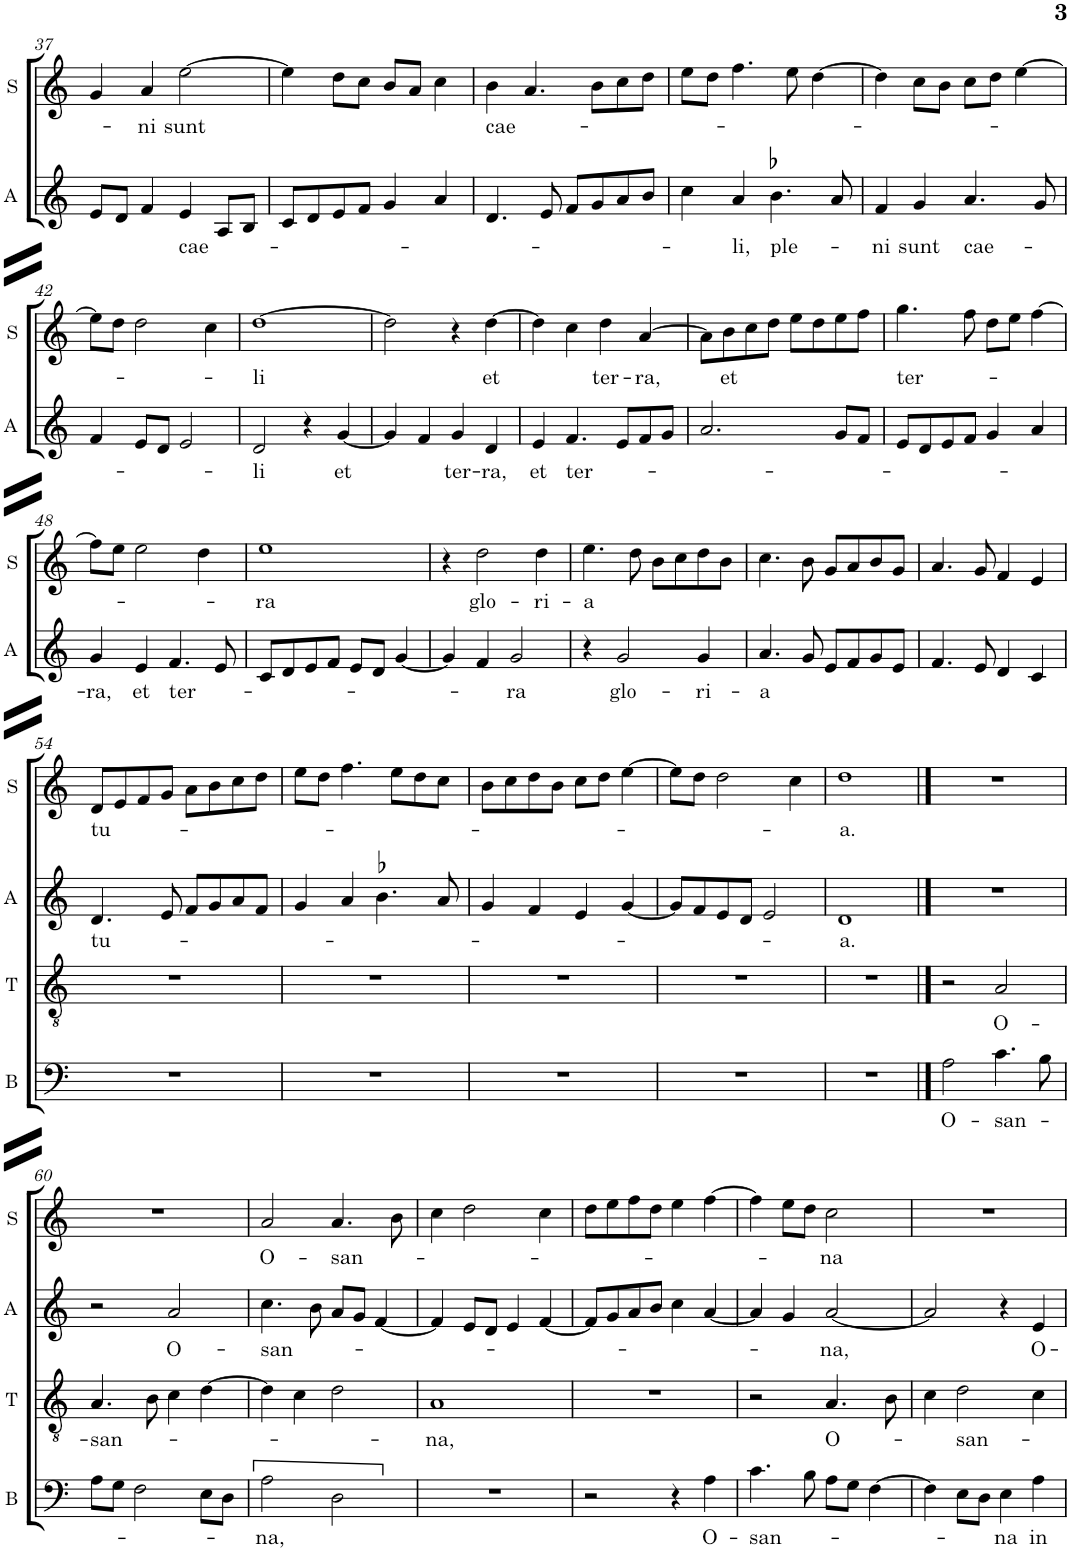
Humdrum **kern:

**kern	**text	**kern	**text	**kern	**text	**kern	**text
*part4	*part4	*part3	*part3	*part2	*part2	*part1	*part1
*staff4	*staff4	*staff3	*staff3	*staff2	*staff2	*staff1	*staff1
*I"B	*	*I"T	*	*I"A	*	*I"S	*
*I'B	*	*I'T	*	*I'A	*	*I'S	*
!!LO:PB:g=z
*clefF4	*	*clefGv2	*	*clefG2	*	*clefG2	*
*k[]	*	*k[]	*	*k[]	*	*k[]	*
*M2/2	*	*M2/2	*	*M2/2	*	*M2/2	*
*met(c|)	*	*met(c|)	*	*met(c|)	*	*met(c|)	*
=37	=37	=37	=37	=37	=37	=37	=37
1r	.	1r	.	8e/L	.	4g/	.
.	.	.	.	8d/J	.	.	.
!	!	!	!	!	!	!	!LO:LY:b
.	.	.	.	4f/	.	4a/	-ni
!	!	!	!	!	!LO:LY:b	!	!LO:LY:b
.	.	.	.	4e/	cae-	[2ee\	sunt
.	.	.	.	8A/L	.	.	.
.	.	.	.	8B/J	.	.	.
=38	=38	=38	=38	=38	=38	=38	=38
1r	.	1r	.	8c/L	.	4ee\]	.
.	.	.	.	8d/	.	.	.
.	.	.	.	8e/	.	8dd\L	.
.	.	.	.	8f/J	.	8cc\J	.
.	.	.	.	4g/	.	8b/L	.
.	.	.	.	.	.	8a/J	.
.	.	.	.	4a/	.	4cc\	.
=39	=39	=39	=39	=39	=39	=39	=39
!	!	!	!	!	!	!	!LO:LY:b
1r	.	1r	.	4.d/	.	4b\	cae-
.	.	.	.	.	.	4.a/	.
.	.	.	.	8e/	.	.	.
.	.	.	.	8f/L	.	.	.
.	.	.	.	8g/	.	8b\L	.
.	.	.	.	8a/	.	8cc\	.
.	.	.	.	8b/J	.	8dd\J	.
=40	=40	=40	=40	=40	=40	=40	=40
1r	.	1r	.	4cc\	.	8ee\L	.
.	.	.	.	.	.	8dd\J	.
!	!	!	!	!	!LO:LY:b	!	!
.	.	.	.	4a/	li,	4.ff\	.
!	!	!	!	!	!LO:LY:b	!	!
.	.	.	.	4.b-X\	ple-	.	.
.	.	.	.	.	.	8ee\	.
.	.	.	.	.	.	[4dd\	.
.	.	.	.	8a/	.	.	.
=41	=41	=41	=41	=41	=41	=41	=41
!	!	!	!	!	!LO:LY:b	!	!
1r	.	1r	.	4f/	-ni	4dd\]	.
!	!	!	!	!	!LO:LY:b	!	!
.	.	.	.	4g/	sunt	8cc\L	.
.	.	.	.	.	.	8b\J	.
!	!	!	!	!	!LO:LY:b	!	!
.	.	.	.	4.a/	cae-	8cc\L	.
.	.	.	.	.	.	8dd\J	.
.	.	.	.	.	.	[4ee\	.
.	.	.	.	8g/	.	.	.
!!LO:LB:g=z
=42	=42	=42	=42	=42	=42	=42	=42
1r	.	1r	.	4f/	.	8ee\L]	.
.	.	.	.	.	.	8dd\J	.
.	.	.	.	8e/L	.	2dd\	.
.	.	.	.	8d/J	.	.	.
.	.	.	.	2e/	.	.	.
.	.	.	.	.	.	4cc\	.
=43	=43	=43	=43	=43	=43	=43	=43
!	!	!	!	!	!LO:LY:b	!	!LO:LY:b
1r	.	1r	.	2d/	-li	[1dd	li
.	.	.	.	4r	.	.	.
!	!	!	!	!	!LO:LY:b	!	!
.	.	.	.	[4g/	et	.	.
=44	=44	=44	=44	=44	=44	=44	=44
1r	.	1r	.	4g/]	.	2dd\]	.
.	.	.	.	4f/	.	.	.
!	!	!	!	!	!LO:LY:b	!	!
.	.	.	.	4g/	ter-	4r	.
!	!	!	!	!	!LO:LY:b	!	!LO:LY:b
.	.	.	.	4d/	-ra,	[4dd\	et
=45	=45	=45	=45	=45	=45	=45	=45
!	!	!	!	!	!LO:LY:b	!	!
1r	.	1r	.	4e/	et	4dd\]	.
!	!	!	!	!	!LO:LY:b	!	!
.	.	.	.	4.f/	ter-	4cc\	.
!	!	!	!	!	!	!	!LO:LY:b
.	.	.	.	.	.	4dd\	ter-
.	.	.	.	8e/L	.	.	.
!	!	!	!	!	!	!	!LO:LY:b
.	.	.	.	8f/	.	[4a/	-ra,
.	.	.	.	8g/J	.	.	.
=46	=46	=46	=46	=46	=46	=46	=46
1r	.	1r	.	2.a/	.	8a\L]	.
!	!	!	!	!	!	!	!LO:LY:b
.	.	.	.	.	.	8b\	et
.	.	.	.	.	.	8cc\	.
.	.	.	.	.	.	8dd\J	.
.	.	.	.	.	.	8ee\L	.
.	.	.	.	.	.	8dd\	.
.	.	.	.	8g/L	.	8ee\	.
.	.	.	.	8f/J	.	8ff\J	.
=47	=47	=47	=47	=47	=47	=47	=47
!	!	!	!	!	!	!	!LO:LY:b
1r	.	1r	.	8e/L	.	4.gg\	ter-
.	.	.	.	8d/	.	.	.
.	.	.	.	8e/	.	.	.
.	.	.	.	8f/J	.	8ff\	.
.	.	.	.	4g/	.	8dd\L	.
.	.	.	.	.	.	8ee\J	.
.	.	.	.	4a/	.	[4ff\	.
!!LO:LB:g=z
=48	=48	=48	=48	=48	=48	=48	=48
!	!	!	!	!	!LO:LY:b	!	!
1r	.	1r	.	4g/	-ra,	8ff\L]	.
.	.	.	.	.	.	8ee\J	.
!	!	!	!	!	!LO:LY:b	!	!
.	.	.	.	4e/	et	2ee\	.
!	!	!	!	!	!LO:LY:b	!	!
.	.	.	.	4.f/	ter-	.	.
.	.	.	.	.	.	4dd\	.
.	.	.	.	8e/	.	.	.
=49	=49	=49	=49	=49	=49	=49	=49
!	!	!	!	!	!	!	!LO:LY:b
1r	.	1r	.	8c/L	.	1ee	-ra
.	.	.	.	8d/	.	.	.
.	.	.	.	8e/	.	.	.
.	.	.	.	8f/J	.	.	.
.	.	.	.	8e/L	.	.	.
.	.	.	.	8d/J	.	.	.
.	.	.	.	[4g/	.	.	.
=50	=50	=50	=50	=50	=50	=50	=50
1r	.	1r	.	4g/]	.	4r	.
!	!	!	!	!	!	!	!LO:LY:b
.	.	.	.	4f/	.	2dd\	glo-
!	!	!	!	!	!LO:LY:b	!	!
.	.	.	.	2g/	-ra	.	.
!	!	!	!	!	!	!	!LO:LY:b
.	.	.	.	.	.	4dd\	-ri-
=51	=51	=51	=51	=51	=51	=51	=51
!	!	!	!	!	!	!	!LO:LY:b
1r	.	1r	.	4r	.	4.ee\	-a
!	!	!	!	!	!LO:LY:b	!	!
.	.	.	.	2g/	glo-	.	.
.	.	.	.	.	.	8dd\	.
.	.	.	.	.	.	8b\L	.
.	.	.	.	.	.	8cc\	.
!	!	!	!	!	!LO:LY:b	!	!
.	.	.	.	4g/	-ri-	8dd\	.
.	.	.	.	.	.	8b\J	.
=52	=52	=52	=52	=52	=52	=52	=52
!	!	!	!	!	!LO:LY:b	!	!
1r	.	1r	.	4.a/	-a	4.cc\	.
.	.	.	.	8g/	.	8b\	.
.	.	.	.	8e/L	.	8g/L	.
.	.	.	.	8f/	.	8a/	.
.	.	.	.	8g/	.	8b/	.
.	.	.	.	8e/J	.	8g/J	.
=53	=53	=53	=53	=53	=53	=53	=53
1r	.	1r	.	4.f/	.	4.a/	.
.	.	.	.	8e/	.	8g/	.
.	.	.	.	4d/	.	4f/	.
.	.	.	.	4c/	.	4e/	.
!!LO:LB:g=z
=54	=54	=54	=54	=54	=54	=54	=54
!	!	!	!	!	!LO:LY:b	!	!LO:LY:b
1r	.	1r	.	4.d/	tu-	8d/L	tu-
.	.	.	.	.	.	8e/	.
.	.	.	.	.	.	8f/	.
.	.	.	.	8e/	.	8g/J	.
.	.	.	.	8f/L	.	8a\L	.
.	.	.	.	8g/	.	8b\	.
.	.	.	.	8a/	.	8cc\	.
.	.	.	.	8f/J	.	8dd\J	.
=55	=55	=55	=55	=55	=55	=55	=55
1r	.	1r	.	4g/	.	8ee\L	.
.	.	.	.	.	.	8dd\J	.
.	.	.	.	4a/	.	4.ff\	.
.	.	.	.	4.b-X\	.	.	.
.	.	.	.	.	.	8ee\L	.
.	.	.	.	.	.	8dd\	.
.	.	.	.	8a/	.	8cc\J	.
=56	=56	=56	=56	=56	=56	=56	=56
1r	.	1r	.	4g/	.	8b\L	.
.	.	.	.	.	.	8cc\	.
.	.	.	.	4f/	.	8dd\	.
.	.	.	.	.	.	8b\J	.
.	.	.	.	4e/	.	8cc\L	.
.	.	.	.	.	.	8dd\J	.
.	.	.	.	[4g/	.	[4ee\	.
=57	=57	=57	=57	=57	=57	=57	=57
1r	.	1r	.	8g/L]	.	8ee\L]	.
.	.	.	.	8f/	.	8dd\J	.
.	.	.	.	8e/	.	2dd\	.
.	.	.	.	8d/J	.	.	.
.	.	.	.	2e/	.	.	.
.	.	.	.	.	.	4cc\	.
=58	=58	=58	=58	=58	=58	=58	=58
!	!	!	!	!	!LO:LY:b	!	!LO:LY:b
1r	.	1r	.	1d	a.	1dd	a.
==59	==59	==59	==59	==59	==59	==59	==59
!	!LO:LY:b	!	!	!	!	!	!
2A\	O-	2r	.	1r	.	1r	.
!	!LO:LY:b	!	!LO:LY:b	!	!	!	!
4.c\	-san-	2A/	O-	.	.	.	.
8B\	.	.	.	.	.	.	.
!!LO:LB:g=z
=60	=60	=60	=60	=60	=60	=60	=60
!	!	!	!LO:LY:b	!	!	!	!
8A\L	.	4.A/	-san-	2r	.	1r	.
8G\J	.	.	.	.	.	.	.
2F\	.	.	.	.	.	.	.
.	.	8B\	.	.	.	.	.
!	!	!	!	!	!LO:LY:b	!	!
.	.	4c\	.	2a/	O-	.	.
8E\L	.	[4d\	.	.	.	.	.
8D\J	.	.	.	.	.	.	.
=61	=61	=61	=61	=61	=61	=61	=61
!	!LO:LY:b	!	!	!	!LO:LY:b	!	!LO:LY:b
2A\	-na,	4d\]	.	4.cc\	-san-	2a/	O-
.	.	4c\	.	.	.	.	.
.	.	.	.	8b\	.	.	.
!	!	!	!	!	!	!	!LO:LY:b
2D\	.	2d\	.	8a/L	.	4.a/	-san-
.	.	.	.	8g/J	.	.	.
.	.	.	.	[4f/	.	.	.
.	.	.	.	.	.	8b\	.
=62	=62	=62	=62	=62	=62	=62	=62
!	!	!	!LO:LY:b	!	!	!	!
1r	.	1A	-na,	4f/]	.	4cc\	.
.	.	.	.	8e/L	.	2dd\	.
.	.	.	.	8d/J	.	.	.
.	.	.	.	4e/	.	.	.
.	.	.	.	[4f/	.	4cc\	.
=63	=63	=63	=63	=63	=63	=63	=63
2r	.	1r	.	8f/L]	.	8dd\L	.
.	.	.	.	8g/	.	8ee\	.
.	.	.	.	8a/	.	8ff\	.
.	.	.	.	8b/J	.	8dd\J	.
4r	.	.	.	4cc\	.	4ee\	.
!	!LO:LY:b	!	!	!	!	!	!
4A\	O-	.	.	[4a/	.	[4ff\	.
=64	=64	=64	=64	=64	=64	=64	=64
!	!LO:LY:b	!	!	!	!	!	!
4.c\	-san-	2r	.	4a/]	.	4ff\]	.
.	.	.	.	4g/	.	8ee\L	.
8B\	.	.	.	.	.	8dd\J	.
!	!	!	!LO:LY:b	!	!LO:LY:b	!	!LO:LY:b
8A\L	.	4.A/	O-	[2a/	-na,	2cc\	-na
8G\J	.	.	.	.	.	.	.
[4F\	.	.	.	.	.	.	.
.	.	8B\	.	.	.	.	.
=65	=65	=65	=65	=65	=65	=65	=65
4F\]	.	4c\	.	2a/]	.	1r	.
!	!	!	!LO:LY:b	!	!	!	!
8E\L	.	2d\	-san-	.	.	.	.
8D\J	.	.	.	.	.	.	.
!	!LO:LY:b	!	!	!	!	!	!
4E\	na	.	.	4r	.	.	.
!	!LO:LY:b	!	!	!	!LO:LY:b	!	!
4A\	in	4c\	.	4e/	O-	.	.
=	=	=	=	=	=	=	=
*-	*-	*-	*-	*-	*-	*-	*-
